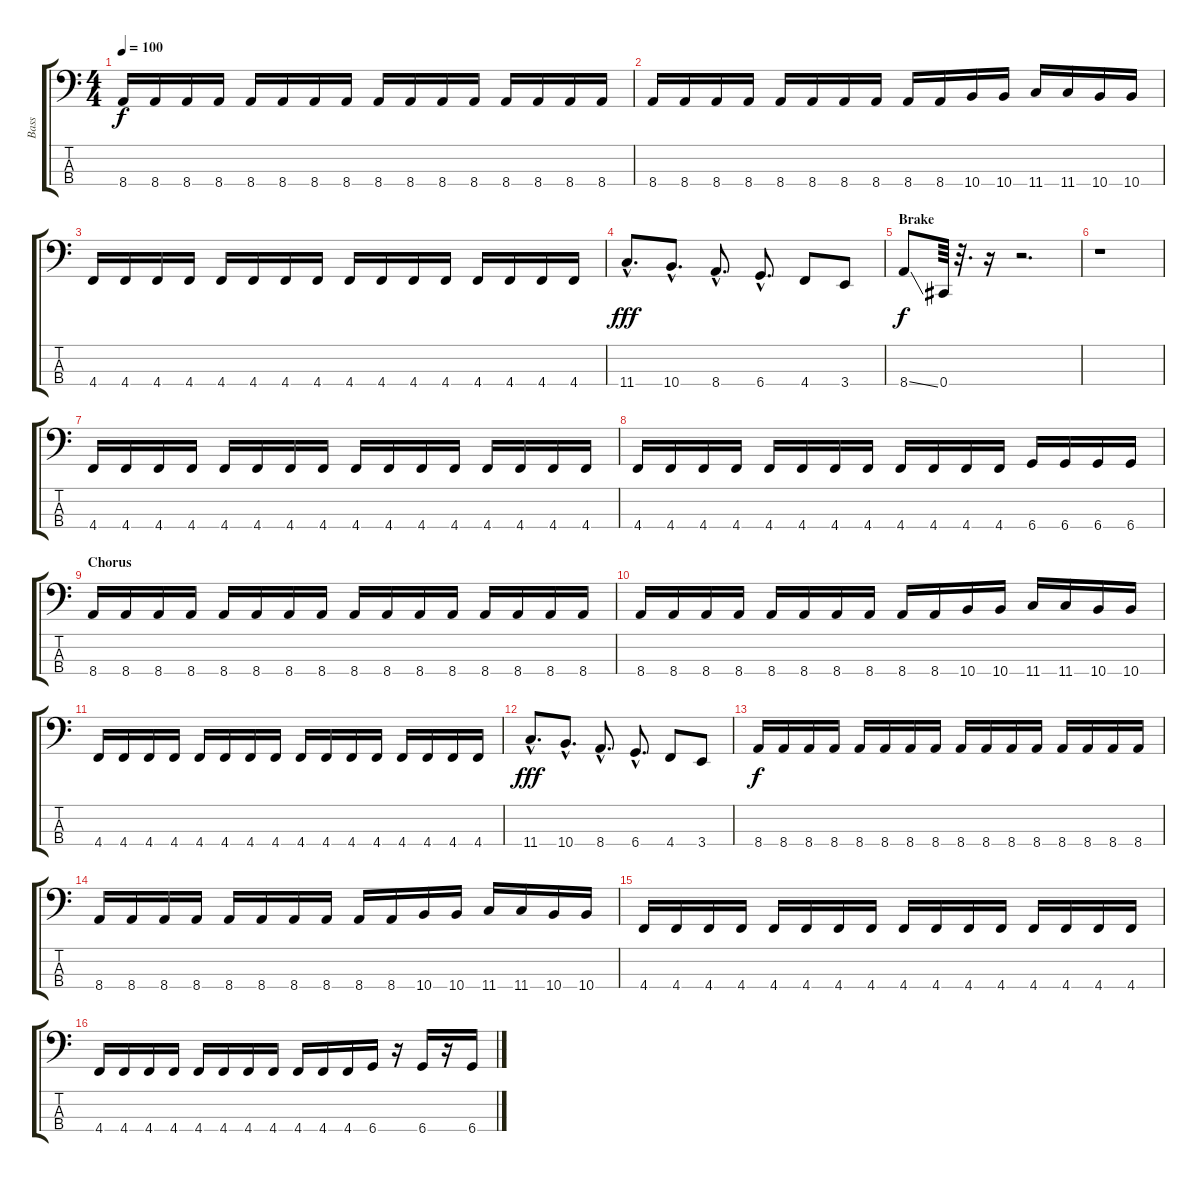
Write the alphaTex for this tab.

\track ("Bass" "Bass") {instrument electricbassfinger}
\staff {score tabs}
\tuning (Gb2 Db2 Ab1 Db1) {hide}
\ts (4 4)
\tempo 100
\clef f4
\ks c
8.4.16{dy f} 8.4.16 8.4.16 8.4.16 8.4.16 8.4.16 8.4.16 8.4.16 8.4.16 8.4.16 8.4.16 8.4.16 8.4.16 8.4.16 8.4.16 8.4.16 |
8.4.16 8.4.16 8.4.16 8.4.16 8.4.16 8.4.16 8.4.16 8.4.16 8.4.16 8.4.16 10.4.16 10.4.16 11.4.16 11.4.16 10.4.16 10.4.16 |
4.4.16 4.4.16 4.4.16 4.4.16 4.4.16 4.4.16 4.4.16 4.4.16 4.4.16 4.4.16 4.4.16 4.4.16 4.4.16 4.4.16 4.4.16 4.4.16 |
11.4{hac}.8{d dy fff} 10.4{hac}.8{d} 8.4{hac}.8{d} 6.4{hac}.8{d} 4.4.8 3.4.8 |
\section ("" "Brake")
8.4{ss}.8{dy f} 0.4.64 r.32{d} r.16 r.2{d} |
r.1 |
4.4.16 4.4.16 4.4.16 4.4.16 4.4.16 4.4.16 4.4.16 4.4.16 4.4.16 4.4.16 4.4.16 4.4.16 4.4.16 4.4.16 4.4.16 4.4.16 |
4.4.16 4.4.16 4.4.16 4.4.16 4.4.16 4.4.16 4.4.16 4.4.16 4.4.16 4.4.16 4.4.16 4.4.16 6.4.16 6.4.16 6.4.16 6.4.16 |
\section ("" "Chorus")
8.4.16 8.4.16 8.4.16 8.4.16 8.4.16 8.4.16 8.4.16 8.4.16 8.4.16 8.4.16 8.4.16 8.4.16 8.4.16 8.4.16 8.4.16 8.4.16 |
8.4.16 8.4.16 8.4.16 8.4.16 8.4.16 8.4.16 8.4.16 8.4.16 8.4.16 8.4.16 10.4.16 10.4.16 11.4.16 11.4.16 10.4.16 10.4.16 |
4.4.16 4.4.16 4.4.16 4.4.16 4.4.16 4.4.16 4.4.16 4.4.16 4.4.16 4.4.16 4.4.16 4.4.16 4.4.16 4.4.16 4.4.16 4.4.16 |
11.4{hac}.8{d dy fff} 10.4{hac}.8{d} 8.4{hac}.8{d} 6.4{hac}.8{d} 4.4.8 3.4.8 |
8.4.16{dy f} 8.4.16 8.4.16 8.4.16 8.4.16 8.4.16 8.4.16 8.4.16 8.4.16 8.4.16 8.4.16 8.4.16 8.4.16 8.4.16 8.4.16 8.4.16 |
8.4.16 8.4.16 8.4.16 8.4.16 8.4.16 8.4.16 8.4.16 8.4.16 8.4.16 8.4.16 10.4.16 10.4.16 11.4.16 11.4.16 10.4.16 10.4.16 |
4.4.16 4.4.16 4.4.16 4.4.16 4.4.16 4.4.16 4.4.16 4.4.16 4.4.16 4.4.16 4.4.16 4.4.16 4.4.16 4.4.16 4.4.16 4.4.16 |
4.4.16 4.4.16 4.4.16 4.4.16 4.4.16 4.4.16 4.4.16 4.4.16 4.4.16 4.4.16 4.4.16 6.4.16 r.16 6.4.16 r.16 6.4.16
